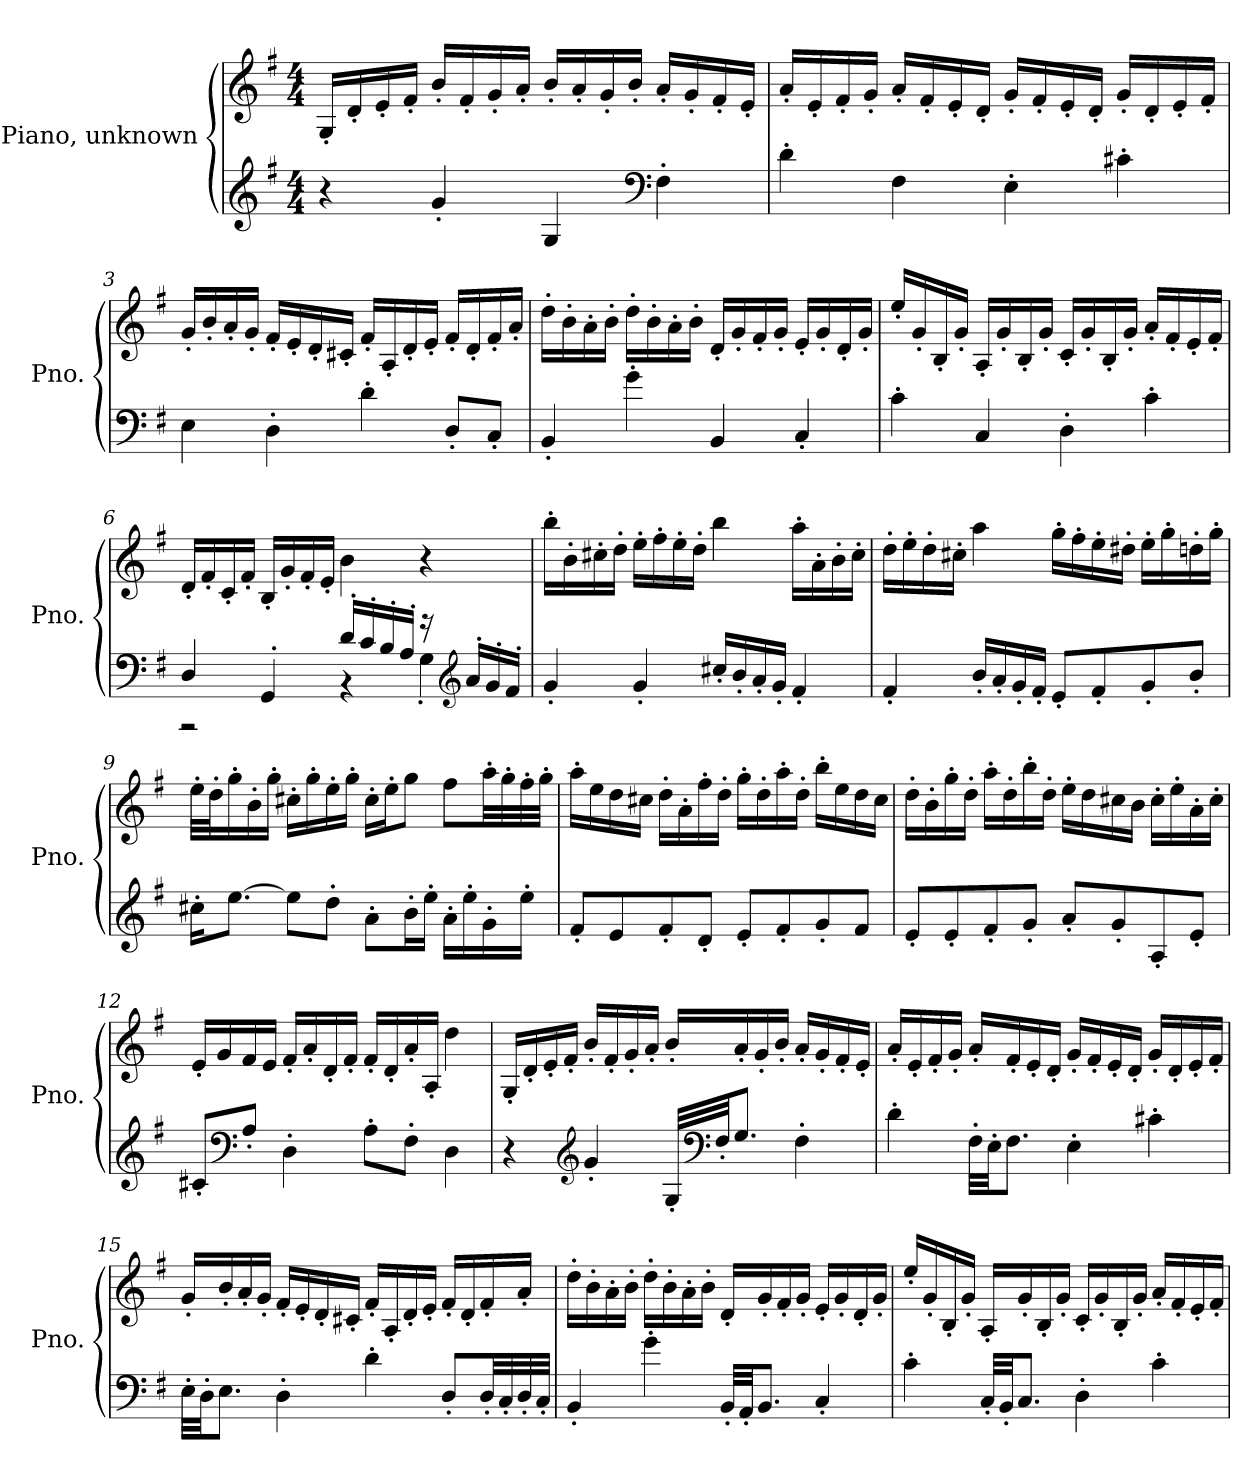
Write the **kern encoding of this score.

**kern	**kern
*part1	*part1
*staff2	*staff1
*I"Piano, unknown	*
*I'Pno.	*
*clefG2	*clefG2
*k[f#]	*k[f#]
*M4/4	*M4/4
*MM120	*MM120
=1	=1
4r	16G'/LL
.	16d'/
.	16e'/
.	16f#'/JJ
4g'/	16b'/LL
.	16f#'/
.	16g'/
.	16a'/JJ
4G/	16b'/LL
.	16a'/
.	16g'/
.	16b'/JJ
*clefF4	*
4F#'\	16a'/LL
.	16g'/
.	16f#'/
.	16e'/JJ
=2	=2
4d'\	16a'/LL
.	16e'/
.	16f#'/
.	16g'/JJ
4F#\	16a'/LL
.	16f#'/
.	16e'/
.	16d'/JJ
4E'\	16g'/LL
.	16f#'/
.	16e'/
.	16d'/JJ
4c#X'\	16g'/LL
.	16d'/
.	16e'/
.	16f#'/JJ
!!LO:LB:g=z
=3	=3
4E\	16g'/LL
.	16b'/
.	16a'/
.	16g'/JJ
4D'\	16f#'/LL
.	16e'/
.	16d'/
.	16c#X'/JJ
4d'\	16f#'/LL
.	16A'/
.	16d'/
.	16e'/JJ
8D'/L	16f#'/LL
.	16d'/
8C'/J	16f#'/
.	16a'/JJ
=4	=4
4BB'/	16dd'\LL
.	16b'\
.	16a'\
.	16b'\JJ
4g'\	16dd'\LL
.	16b'\
.	16a'\
.	16b'\JJ
4BB/	16d'/LL
.	16g'/
.	16f#'/
.	16g'/JJ
4C'/	16e'/LL
.	16g'/
.	16d'/
.	16g'/JJ
!!LO:LB:g=z
=5	=5
4c'\	16ee'/LL
.	16g'/
.	16B'/
.	16g'/JJ
4C/	16A'/LL
.	16g'/
.	16B'/
.	16g'/JJ
4D'\	16c'/LL
.	16g'/
.	16B'/
.	16g'/JJ
4c'\	16a'/LL
.	16f#'/
.	16e'/
.	16f#'/JJ
=6	=6
*^	*
4D/	2r	16d'/LL
.	.	16f#'/
.	.	16c'/
.	.	16f#'/JJ
4GG'/	.	16B'/LL
.	.	16g'/
.	.	16f#'/
.	.	16e'/JJ
16d'/LL	4r	4b\
16c'/	.	.
16B'/	.	.
16A'/JJ	.	.
16r	4G'\	4r
*clefG2	*	*
16a'/LL	.	.
16g'/	.	.
16f#'/JJ	.	.
*v	*v	*
!!LO:LB:g=z
=7	=7
4g'/	16bb'\LL
.	16b'\
.	16cc#X'\
.	16dd'\JJ
4g'/	16ee'\LL
.	16ff#'\
.	16ee'\
.	16dd'\JJ
16cc#X'/LL	4bb\
16b'/	.
16a'/	.
16g'/JJ	.
4f#'/	16aa'\LL
.	16a'\
.	16b'\
.	16cc#'\JJ
=8	=8
4f#'/	16dd'\LL
.	16ee'\
.	16dd'\
.	16cc#X'\JJ
16b'/LL	4aa\
16a'/	.
16g'/	.
16f#'/JJ	.
8e'/L	16gg'\LL
.	16ff#'\
8f#'/	16ee'\
.	16dd#X'\JJ
8g'/	16ee'\LL
.	16gg'\
8b'/J	16ddn'\
.	16gg'\JJ
!!LO:LB:g=z
=9	=9
16cc#X'\KL	32ee'\LLL
.	32dd'\J
[8.ee\J	16gg'\
.	16b'\
.	16gg'\JJ
8ee\L]	16cc#X'\LL
.	16gg'\
8dd'\J	16ee'\
.	16gg'\JJ
8a'\L	16cc#'\LL
.	16ee'\J
16b'\L	8gg\J
16ee'\JJ	.
16a'\LL	8ff#\L
16ee'\	.
16g'\	32aa'\LL
.	32gg'\
16ee'\JJ	32ff#'\
.	32gg'\JJJ
=10	=10
8f#'/L	16aa'\LL
.	16ee\
8e/	16dd\
.	16cc#X\JJ
8f#'/	16dd'\LL
.	16a'\
8d'/J	16ff#'\
.	16dd'\JJ
8e'/L	16gg'\LL
.	16dd'\
8f#'/	16aa'\
.	16dd'\JJ
8g'/	16bb'\LL
.	16ee\
8f#/J	16dd\
.	16cc#\JJ
!!LO:LB:g=z
=11	=11
8e'/L	16dd'\LL
.	16b'\
8e'/	16gg'\
.	16dd'\JJ
8f#'/	16aa'\LL
.	16dd'\
8g'/J	16bb'\
.	16dd'\JJ
8a'/L	16ee'\LL
.	16dd\
8g'/	16cc#X\
.	16b\JJ
8A'/	16cc#'\LL
.	16ee'\
8e'/J	16a'\
.	16cc#'\JJ
=12	=12
8c#X'/L	16e'/LL
.	16g/
*clefF4	*
8A'/J	16f#/
.	16e/JJ
4D'\	16f#'/LL
.	16a'/
.	16d'/
.	16f#'/JJ
8A'\L	16f#'/LL
.	16d'/
8F#'\J	16a'/
.	16A'/JJ
4D\	4dd\
!!LO:PB:g=z
=13	=13
4r	16G'/LL
.	16d'/
.	16e'/
.	16f#'/JJ
*clefG2	*
4g'/	16b'/LL
.	16f#'/
.	16g'/
.	16a'/JJ
32G'/LLL	16b'/LL
*clefF4	*
32F#'/JJ	.
8.G/J	16a'/
.	16g'/
.	16b'/JJ
4F#'\	16a'/LL
.	16g'/
.	16f#'/
.	16e'/JJ
=14	=14
4d'\	16a'/LL
.	16e'/
.	16f#'/
.	16g'/JJ
32F#'\LLL	16a'/LL
32E'\JJ	.
8.F#\J	16f#'/
.	16e'/
.	16d'/JJ
4E'\	16g'/LL
.	16f#'/
.	16e'/
.	16d'/JJ
4c#X'\	16g'/LL
.	16d'/
.	16e'/
.	16f#'/JJ
!!LO:LB:g=z
=15	=15
32E'\LLL	16g'/LL
32D'\JJ	.
8.E\J	16b'/
.	16a'/
.	16g'/JJ
4D'\	16f#'/LL
.	16e'/
.	16d'/
.	16c#X'/JJ
4d'\	16f#'/LL
.	16A'/
.	16d'/
.	16e'/JJ
8D'/L	16f#'/LL
.	16d'/
32D'/LL	16f#'/
32C'/	.
32D'/	16a'/JJ
32C'/JJJ	.
=16	=16
4BB'/	16dd'\LL
.	16b'\
.	16a'\
.	16b'\JJ
4g'\	16dd'\LL
.	16b'\
.	16a'\
.	16b'\JJ
32BB'/LLL	16d'/LL
32AA'/JJ	.
8.BB/J	16g'/
.	16f#'/
.	16g'/JJ
4C'/	16e'/LL
.	16g'/
.	16d'/
.	16g'/JJ
!!LO:LB:g=z
=17	=17
4c'\	16ee'/LL
.	16g'/
.	16B'/
.	16g'/JJ
32C'/LLL	16A'/LL
32BB'/JJ	.
8.C/J	16g'/
.	16B'/
.	16g'/JJ
4D'\	16c'/LL
.	16g'/
.	16B'/
.	16g'/JJ
4c'\	16a'/LL
.	16f#'/
.	16e'/
.	16f#'/JJ
=	=
*-	*-
